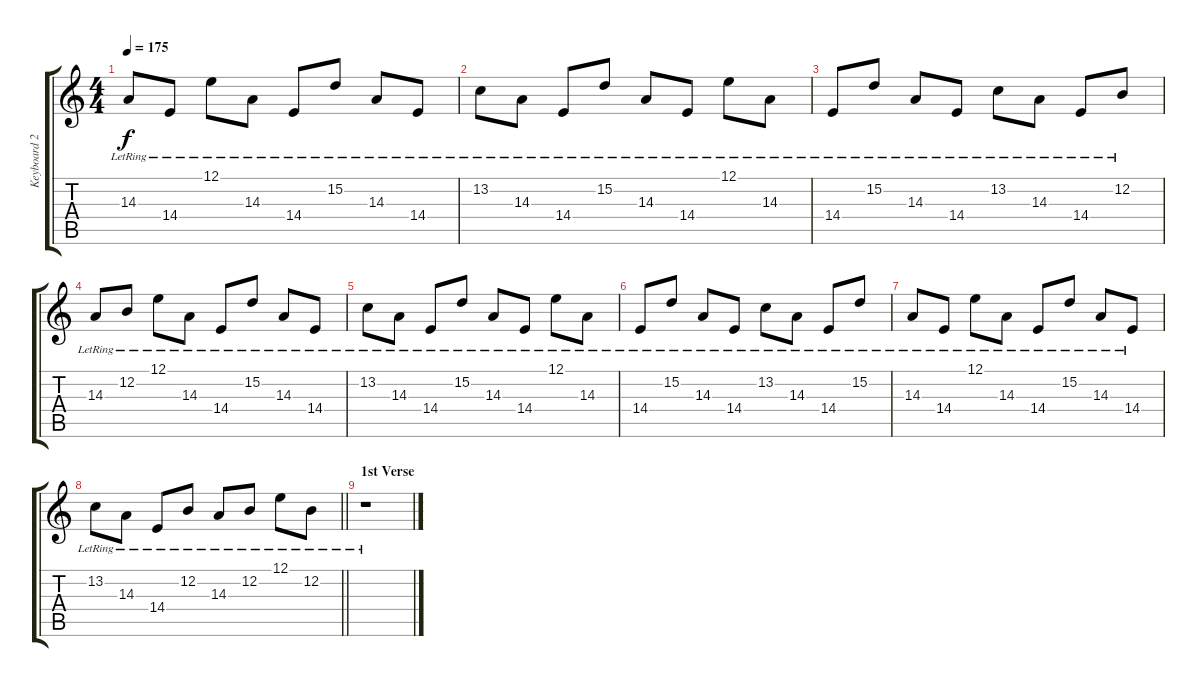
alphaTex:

\track ("Keyboard 2" "Keyboard 2") {instrument fx7echoes}
\staff {score tabs}
\tuning (E4 B3 G3 D3 A2 E2) {hide}
\ts (4 4)
\tempo 175
\clef g2
\ks c
14.3{lr}.8{dy f} 14.4{lr}.8 12.1{lr}.8 14.3{lr}.8 14.4{lr}.8 15.2{lr}.8 14.3{lr}.8 14.4{lr}.8 |
13.2{lr}.8 14.3{lr}.8 14.4{lr}.8 15.2{lr}.8 14.3{lr}.8 14.4{lr}.8 12.1{lr}.8 14.3{lr}.8 |
14.4{lr}.8 15.2{lr}.8 14.3{lr}.8 14.4{lr}.8 13.2{lr}.8 14.3{lr}.8 14.4{lr}.8 12.2{lr}.8 |
14.3{lr}.8 12.2{lr}.8 12.1{lr}.8 14.3{lr}.8 14.4{lr}.8 15.2{lr}.8 14.3{lr}.8 14.4{lr}.8 |
13.2{lr}.8 14.3{lr}.8 14.4{lr}.8 15.2{lr}.8 14.3{lr}.8 14.4{lr}.8 12.1{lr}.8 14.3{lr}.8 |
14.4{lr}.8 15.2{lr}.8 14.3{lr}.8 14.4{lr}.8 13.2{lr}.8 14.3{lr}.8 14.4{lr}.8 15.2{lr}.8 |
14.3{lr}.8 14.4{lr}.8 12.1{lr}.8 14.3{lr}.8 14.4{lr}.8 15.2{lr}.8 14.3{lr}.8 14.4{lr}.8 |
\barLineRight lightlight
13.2{lr}.8 14.3{lr}.8 14.4{lr}.8 12.2{lr}.8 14.3{lr}.8 12.2{lr}.8 12.1{lr}.8 12.2{lr}.8 |
\section ("" "1st Verse")
r.1
